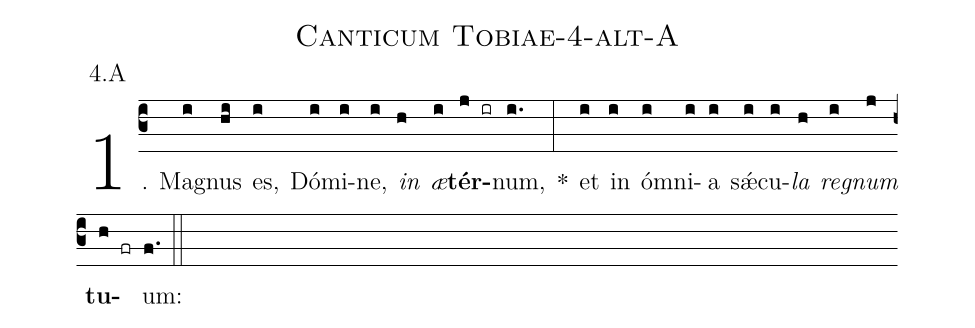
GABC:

name: Canticum Tobiae-4-alt-A;
annotation: 4.A;
%%
(c3)1. Ma(i)gnus(hi) es,(i) Dó(i)mi(i)ne,(i) <i>in</i>(h) <i>æ</i>(i)<b>tér</b>(j ir)num,(i.) *(:) et(i) in(i) óm(i)ni(i)a(i) sǽ(i)cu(i)<i>la</i>(h) <i>re</i>(i)<i>gnum</i>(j) <b>tu</b>(h fr)um:(f.) (::)
